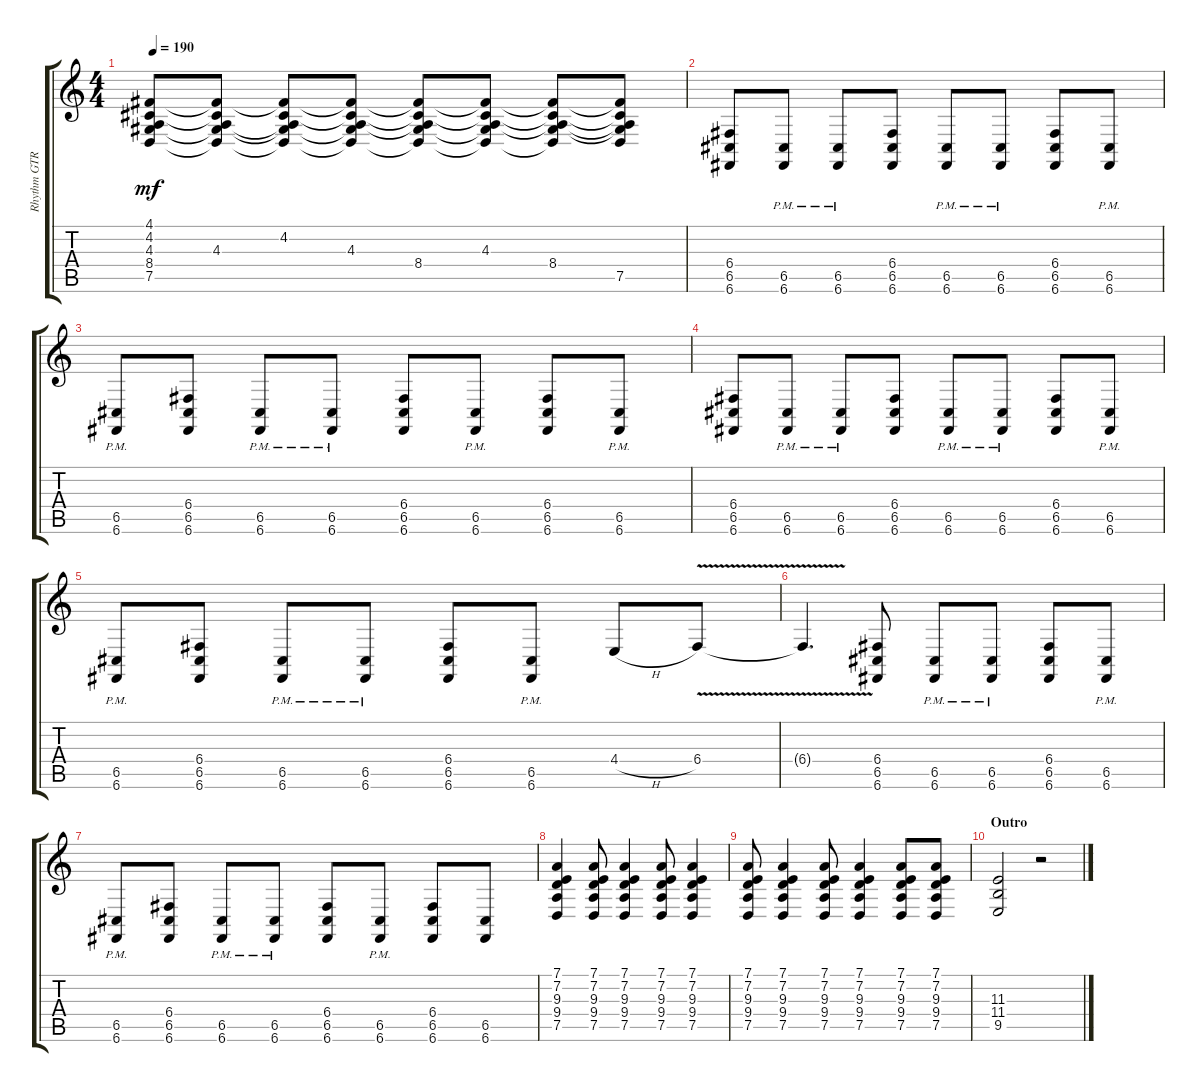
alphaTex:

\track ("Rhythm GTR 1" "Rhythm GTR") {instrument stringensemble2}
\staff {score tabs}
\tuning (D4 A3 F3 C3 G2 C2) {hide}
\ts (4 4)
\tempo 190
\clef g2
\ks aminor
(4.1{t} 4.2 4.3{t} 8.4{t} 7.5{t}).8{dy mf} (4.1{t} 4.2{t} 4.3 8.4{t} 7.5{t}).8 (4.1{t} 4.2 4.3{t} 8.4{t} 7.5{t}).8 (4.1{t} 4.2{t} 4.3 8.4{t} 7.5{t}).8 (4.1{t} 4.2{t} 4.3{t} 8.4 7.5{t}).8 (4.1{t} 4.2{t} 4.3 8.4{t} 7.5{t}).8 (4.1{t} 4.2{t} 4.3{t} 8.4 7.5{t}).8 (4.1{t} 4.2{t} 4.3{t} 8.4{t} 7.5).8 |
(6.4 6.5 6.6).8 (6.5{pm} 6.6{pm}).8 (6.5{pm} 6.6{pm}).8 (6.4 6.5 6.6).8 (6.5{pm} 6.6{pm}).8 (6.5{pm} 6.6{pm}).8 (6.4 6.5 6.6).8 (6.5{pm} 6.6{pm}).8 |
(6.5{pm} 6.6{pm}).8 (6.4 6.5 6.6).8 (6.5{pm} 6.6{pm}).8 (6.5{pm} 6.6{pm}).8 (6.4 6.5 6.6).8 (6.5{pm} 6.6{pm}).8 (6.4 6.5 6.6).8 (6.5{pm} 6.6{pm}).8 |
(6.4 6.5 6.6).8 (6.5{pm} 6.6{pm}).8 (6.5{pm} 6.6{pm}).8 (6.4 6.5 6.6).8 (6.5{pm} 6.6{pm}).8 (6.5{pm} 6.6{pm}).8 (6.4 6.5 6.6).8 (6.5{pm} 6.6{pm}).8 |
(6.5{pm} 6.6{pm}).8 (6.4 6.5 6.6).8 (6.5{pm} 6.6{pm}).8 (6.5{pm} 6.6{pm}).8 (6.4 6.5 6.6).8 (6.5{pm} 6.6{pm}).8 4.4{h}.8 6.4{v}.8 |
6.4{v t}.4{d} (6.4 6.5 6.6).8 (6.5{pm} 6.6{pm}).8 (6.5{pm} 6.6{pm}).8 (6.4 6.5 6.6).8 (6.5{pm} 6.6{pm}).8 |
(6.5{pm} 6.6{pm}).8 (6.4 6.5 6.6).8 (6.5{pm} 6.6{pm}).8 (6.5{pm} 6.6{pm}).8 (6.4 6.5 6.6).8 (6.5{pm} 6.6{pm}).8 (6.4 6.5 6.6).8 (6.5 6.6).8 |
(7.1 7.2 9.3 9.4 7.5).4 (7.1 7.2 9.3 9.4 7.5).8 (7.1 7.2 9.3 9.4 7.5).4 (7.1 7.2 9.3 9.4 7.5).8 (7.1 7.2 9.3 9.4 7.5).4 |
(7.1 7.2 9.3 9.4 7.5).8 (7.1 7.2 9.3 9.4 7.5).4 (7.1 7.2 9.3 9.4 7.5).8 (7.1 7.2 9.3 9.4 7.5).4 (7.1 7.2 9.3 9.4 7.5).8 (7.1 7.2 9.3 9.4 7.5).8 |
\section ("" "Outro")
(11.3 11.4 9.5).2 r.2
